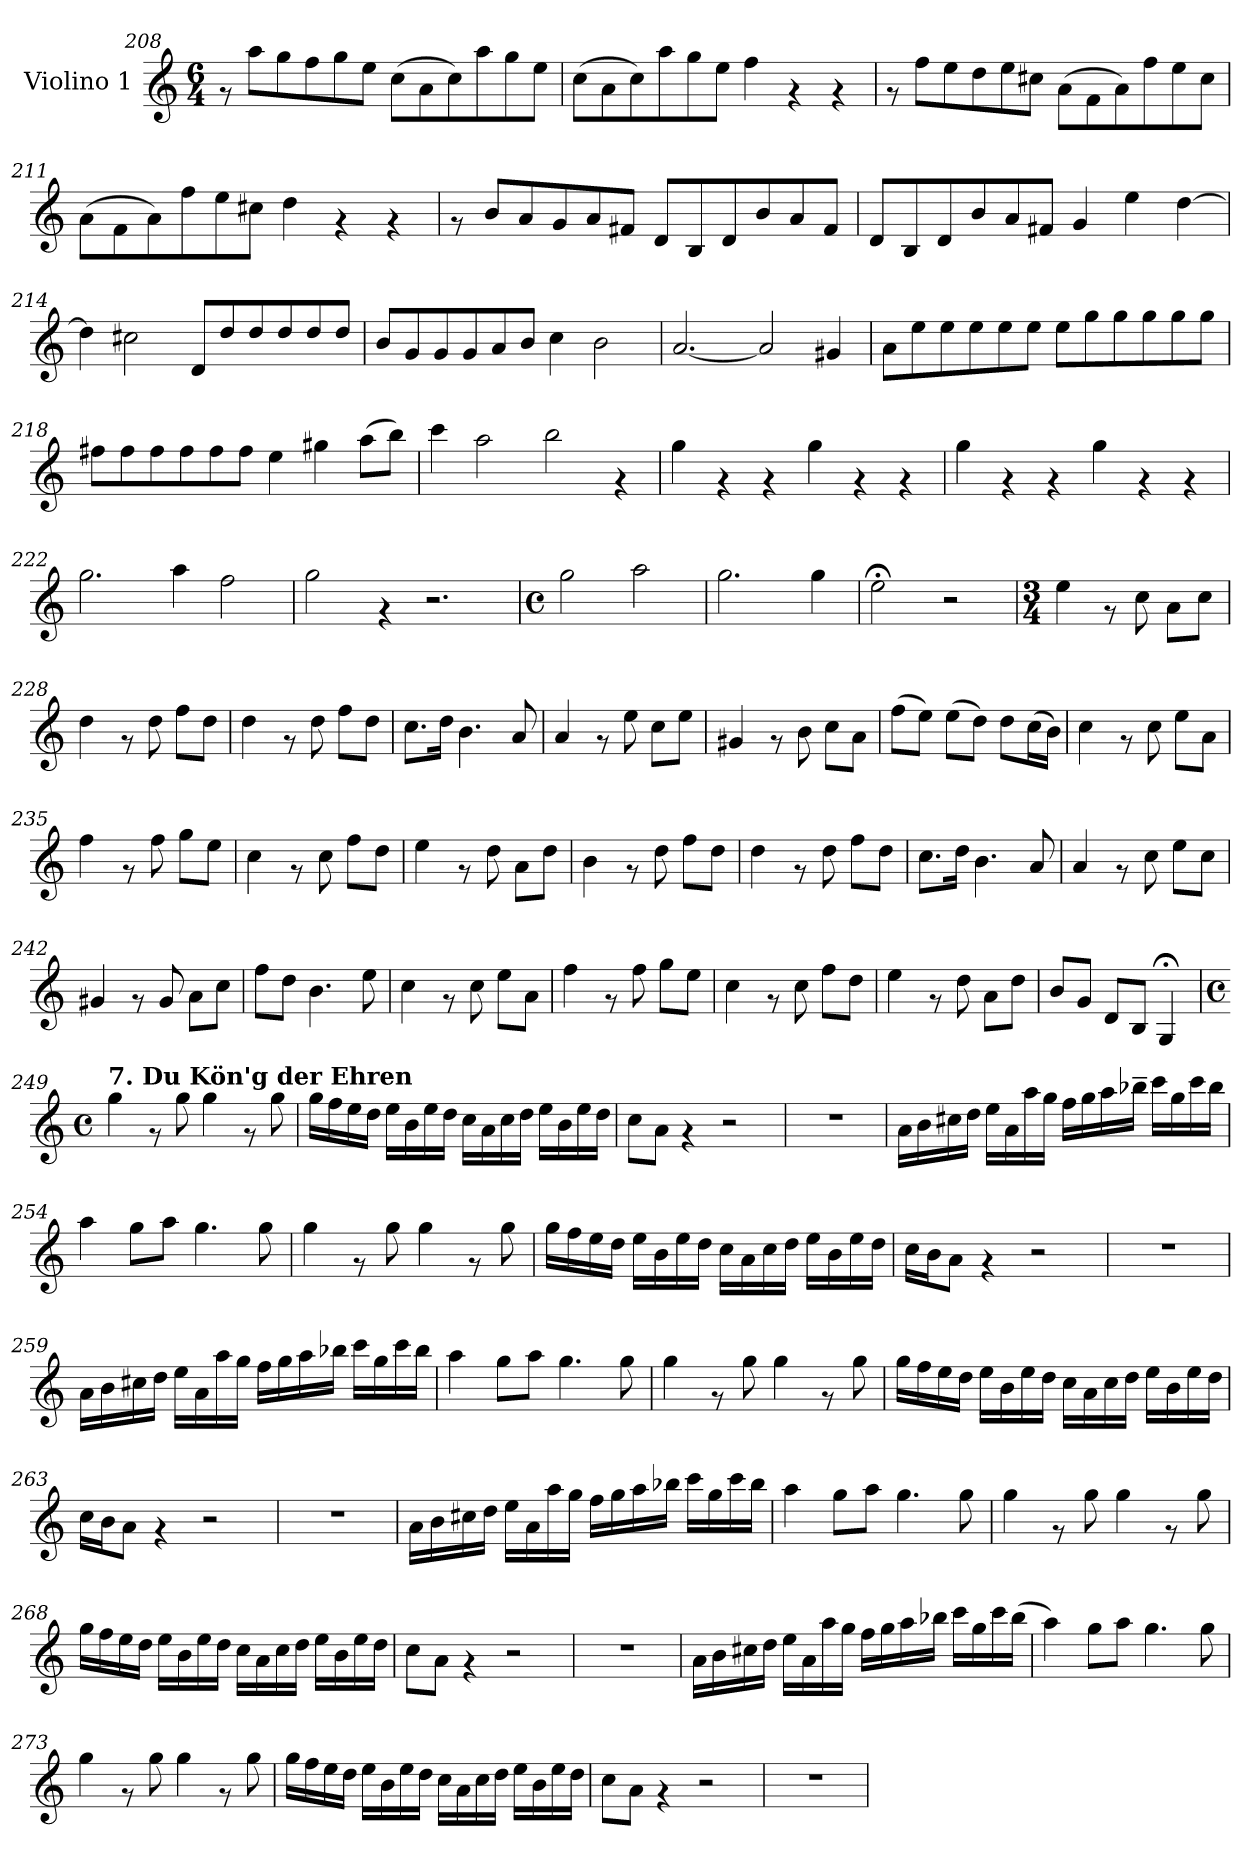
**kern
*part1
*staff1
*I"Violino 1
*I'Violino 1
*clefG2
*k[]
*C:
*M6/4
=208
8rf
8aa\L
8gg\
8ff\
8gg\
8ee\J
(>8cc\L
8a\
8cc\)
8aa\
8gg\
8ee\J
=209
(>8cc\L
8a\
8cc\)
8aa\
8gg\
8ee\J
4ff\
4rf
4rf
!!LO:LB:g=z
=210
8rf
8ff\L
8ee\
8dd\
8ee\
8cc#X\J
(>8a\L
8f\
8a\)
8ff\
8ee\
8cc#\J
=211
(>8a\L
8f\
8a\)
8ff\
8ee\
8cc#X\J
4dd\
4rf
4rf
=212
8rf
8b/L
8a/
8g/
8a/
8f#X/J
8d/L
8B/
8d/
8b/
8a/
8f#/J
=213
8d/L
8B/
8d/
8b/
8a/
8f#X/J
4g/
4ee\
[<4dd\
!!LO:PB:g=z
=214
4dd\]
2cc#X\
8d/L
8dd/
8dd/
8dd/
8dd/
8dd/J
=215
8b/L
8g/
8g/
8g/
8a/
8b/J
4cc\
2b\
=216
[<2.a/
2a/]
4g#X/
=217
8a\L
8ee\
8ee\
8ee\
8ee\
8ee\J
8ee\L
8gg\
8gg\
8gg\
8gg\
8gg\J
=218
8ff#X\L
8ff#\
8ff#\
8ff#\
8ff#\
8ff#\J
4ee\
4gg#X\
(<8aa\L
8bb\J)
!!LO:LB:g=z
=219
4ccc\
2aa\
2bb\
4rf
=220
4gg\
4rf
4rf
4gg\
4rf
4rf
=221
4gg\
4rf
4rf
4gg\
4rf
4rf
=222
2.gg\
4aa\
2ff\
=223
2gg\
4rf
2.r
=224
*M4/4
*met(c)
2gg\
2aa\
=225
2.gg\
4gg\
=226
2ee;<\
2r
!!LO:LB:g=z
=227
*M3/4
4ee\
8rf
8cc\
8a\L
8cc\J
=228
4dd\
8rf
8dd\
8ff\L
8dd\J
=229
4dd\
8rf
8dd\
8ff\L
8dd\J
=230
8.cc\L
16dd\Jk
4.b\
8a/
=231
4a/
8rf
8ee\
8cc\L
8ee\J
=232
4g#X/
8rf
8b\
8cc\L
8a\J
=233
(>8ff\L
8ee\J)
(>8ee\L
8dd\J)
8dd\L
(>16cc\L
16b\JJ)
!!LO:LB:g=z
=234
4cc\
8rf
8cc\
8ee\L
8a\J
=235
4ff\
8rf
8ff\
8gg\L
8ee\J
=236
4cc\
8rf
8cc\
8ff\L
8dd\J
=237
4ee\
8rf
8dd\
8a\L
8dd\J
=238
4b\
8rf
8dd\
8ff\L
8dd\J
=239
4dd\
8rf
8dd\
8ff\L
8dd\J
=240
8.cc\L
16dd\Jk
4.b\
8a/
=241
4a/
8rf
8cc\
8ee\L
8cc\J
!!LO:LB:g=z
=242
4g#X/
8rf
8g#/
8a\L
8cc\J
=243
8ff\L
8dd\J
4.b\
8ee\
=244
4cc\
8rf
8cc\
8ee\L
8a\J
=245
4ff\
8rf
8ff\
8gg\L
8ee\J
=246
4cc\
8rf
8cc\
8ff\L
8dd\J
=247
4ee\
8rf
8dd\
8a\L
8dd\J
=248
8b/L
8g/J
8d/L
8B/J
4G;/
!!LO:LB:g=z
=249
*M4/4
*met(c)
!LO:TX:a:B:t=7. Du Kön'g der Ehren
4gg\
8rf
8gg\
4gg\
8rf
8gg\
=250
16gg\LL
16ff\
16ee\
16dd\JJ
16ee\LL
16b\
16ee\
16dd\JJ
16cc\LL
16a\
16cc\
16dd\JJ
16ee\LL
16b\
16ee\
16dd\JJ
=251
8cc\L
8a\J
4rf
2r
=252
1r
=253
16a\LL
16b\
16cc#X\
16dd\JJ
16ee\LL
16a\
16aa\
16gg\JJ
16ff\LL
16gg\
16aa\
16bb-X~>\JJ
16ccc\LL
16gg\
16ccc\
16bb-\JJ
!!LO:LB:g=z
=254
4aa\
8gg\L
8aa\J
4.gg\
8gg\
=255
4gg\
8rf
8gg\
4gg\
8rf
8gg\
=256
16gg\LL
16ff\
16ee\
16dd\JJ
16ee\LL
16b\
16ee\
16dd\JJ
16cc\LL
16a\
16cc\
16dd\JJ
16ee\LL
16b\
16ee\
16dd\JJ
=257
16cc\LL
16b\J
8a\J
4rf
2r
=258
1r
=259
16a\LL
16b\
16cc#X\
16dd\JJ
16ee\LL
16a\
16aa\
16gg\JJ
16ff\LL
16gg\
16aa\
16bb-X\JJ
16ccc\LL
16gg\
16ccc\
16bb-\JJ
!!LO:LB:g=z
=260
4aa\
8gg\L
8aa\J
4.gg\
8gg\
=261
4gg\
8rf
8gg\
4gg\
8rf
8gg\
=262
16gg\LL
16ff\
16ee\
16dd\JJ
16ee\LL
16b\
16ee\
16dd\JJ
16cc\LL
16a\
16cc\
16dd\JJ
16ee\LL
16b\
16ee\
16dd\JJ
=263
16cc\LL
16b\J
8a\J
4rf
2r
=264
1r
=265
16a\LL
16b\
16cc#X\
16dd\JJ
16ee\LL
16a\
16aa\
16gg\JJ
16ff\LL
16gg\
16aa\
16bb-X\JJ
16ccc\LL
16gg\
16ccc\
16bb-\JJ
!!LO:LB:g=z
=266
4aa\
8gg\L
8aa\J
4.gg\
8gg\
=267
4gg\
8rf
8gg\
4gg\
8rf
8gg\
=268
16gg\LL
16ff\
16ee\
16dd\JJ
16ee\LL
16b\
16ee\
16dd\JJ
16cc\LL
16a\
16cc\
16dd\JJ
16ee\LL
16b\
16ee\
16dd\JJ
=269
8cc\L
8a\J
4rf
2r
=270
1r
=271
16a\LL
16b\
16cc#X\
16dd\JJ
16ee\LL
16a\
16aa\
16gg\JJ
16ff\LL
16gg\
16aa\
16bb-X\JJ
16ccc\LL
16gg\
16ccc\
(<16bb-\JJ
=272
4aa\)
8gg\L
8aa\J
4.gg\
8gg\
!!LO:LB:g=z
=273
4gg\
8rf
8gg\
4gg\
8rf
8gg\
=274
16gg\LL
16ff\
16ee\
16dd\JJ
16ee\LL
16b\
16ee\
16dd\JJ
16cc\LL
16a\
16cc\
16dd\JJ
16ee\LL
16b\
16ee\
16dd\JJ
=275
8cc\L
8a\J
4rf
2r
=276
1r
=
*-
